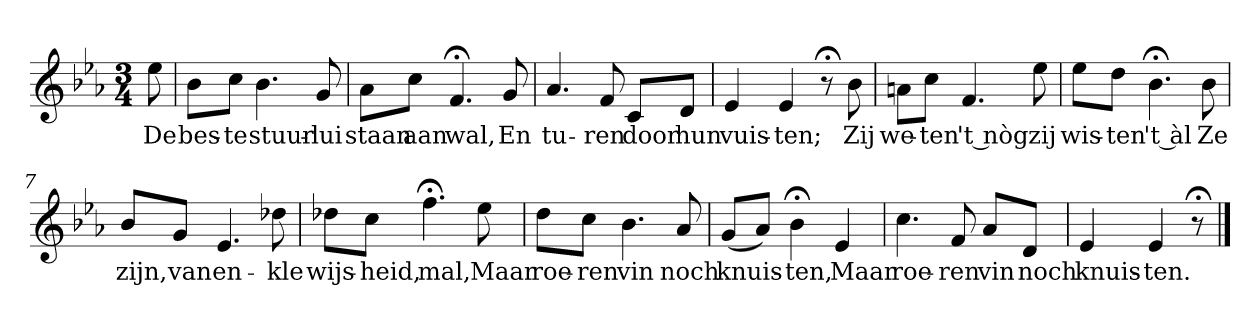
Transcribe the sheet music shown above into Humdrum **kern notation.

**kern	**text
*part1	*part1
*staff1	*staff1
*k[b-e-a-]	*
*E-:	*
*M3/4	*
*MM120	*
=	=
8ee-	De
=1	=1
8b-L	bes-
8ccJ	-te
4.b-	stuur-
8g	-lui
=2	=2
8a-L	staan
8ccJ	aan
4.f;<	wal,
8g	En
=3	=3
4.a-	tu-
8f	-ren
8cL	door
8dJ	hun
=4	=4
4e-	vuis-
4e-	-ten;
8r;<	.
8b-	Zij
=5	=5
8anL	we-
8ccJ	-ten
4.f	't nòg
8ee-	zij
=6	=6
8ee-L	wis-
8ddJ	-ten
4.b-;<	't àl
8b-	Ze
=7	=7
8b-L	zijn,
8gJ	van
4.e-	en-
8dd-X	-kle
=8	=8
8dd-XL	wijs-
8ccJ	-heid,
4.ff;<	mal,
8ee-	Maar
=9	=9
8ddL	roe-
8ccJ	-ren
4.b-	vin
8a-	noch
=10	=10
(8gL	knuis-
8a-J)	.
4b-;<	-ten,
4e-	Maar
=11	=11
4.cc	roe-
8f	-ren
8a-L	vin
8dJ	noch
=12	=12
4e-	knuis-
4e-	-ten.
8r;<	.
==	==
*-	*-
